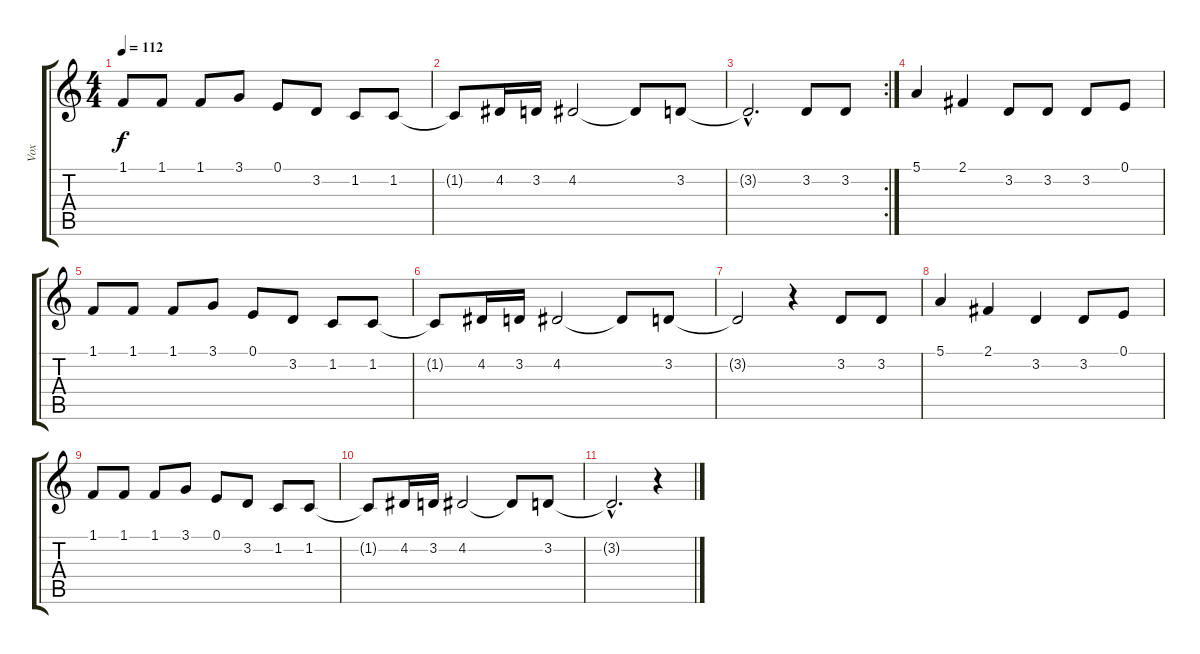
\track ("Vox" "Vox") {instrument tenorsax}
\staff {score tabs}
\tuning (E4 B3 G3 D3 A2 E2) {hide}
\ts (4 4)
\tempo 112
\clef g2
\ks c
1.1.8{dy f} 1.1.8 1.1.8 3.1.8 0.1.8 3.2.8 1.2.8 1.2.8 |
1.2{t}.8 4.2.16 3.2.16 4.2.2 4.2{t}.8 3.2.8 |
\rc 2
3.2{hac t}.2{d} 3.2.8 3.2.8 |
5.1.4 2.1.4 3.2.8 3.2.8 3.2.8 0.1.8 |
1.1.8 1.1.8 1.1.8 3.1.8 0.1.8 3.2.8 1.2.8 1.2.8 |
1.2{t}.8 4.2.16 3.2.16 4.2.2 4.2{t}.8 3.2.8 |
3.2{t}.2 r.4 3.2.8 3.2.8 |
5.1.4 2.1.4 3.2.4 3.2.8 0.1.8 |
1.1.8 1.1.8 1.1.8 3.1.8 0.1.8 3.2.8 1.2.8 1.2.8 |
1.2{t}.8 4.2.16 3.2.16 4.2.2 4.2{t}.8 3.2.8 |
3.2{hac t}.2{d} r.4
